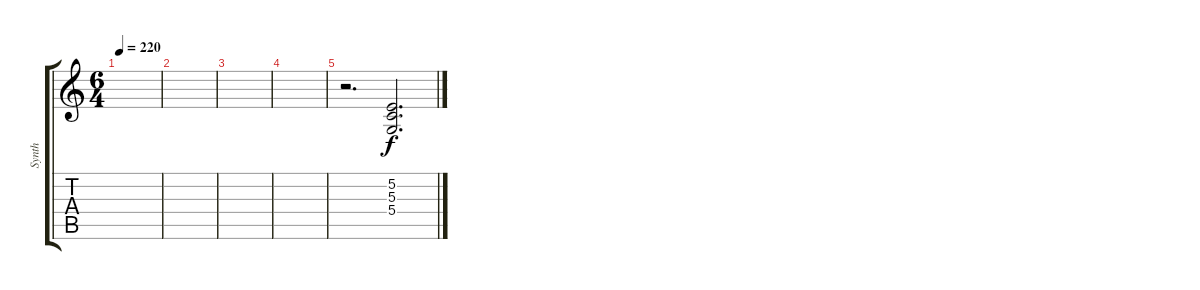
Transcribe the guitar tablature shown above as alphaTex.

\track ("Synth" "Synth") {instrument dulcimer}
\staff {score tabs}
\tuning (E4 B3 G3 D3 A2 E2) {hide}
\ts (6 4)
\tempo 220
\clef g2
\ks c
|
|
|
|
r.2{d} (5.2 5.3 5.4).2{d volume 14 instrument reversecymbal}
